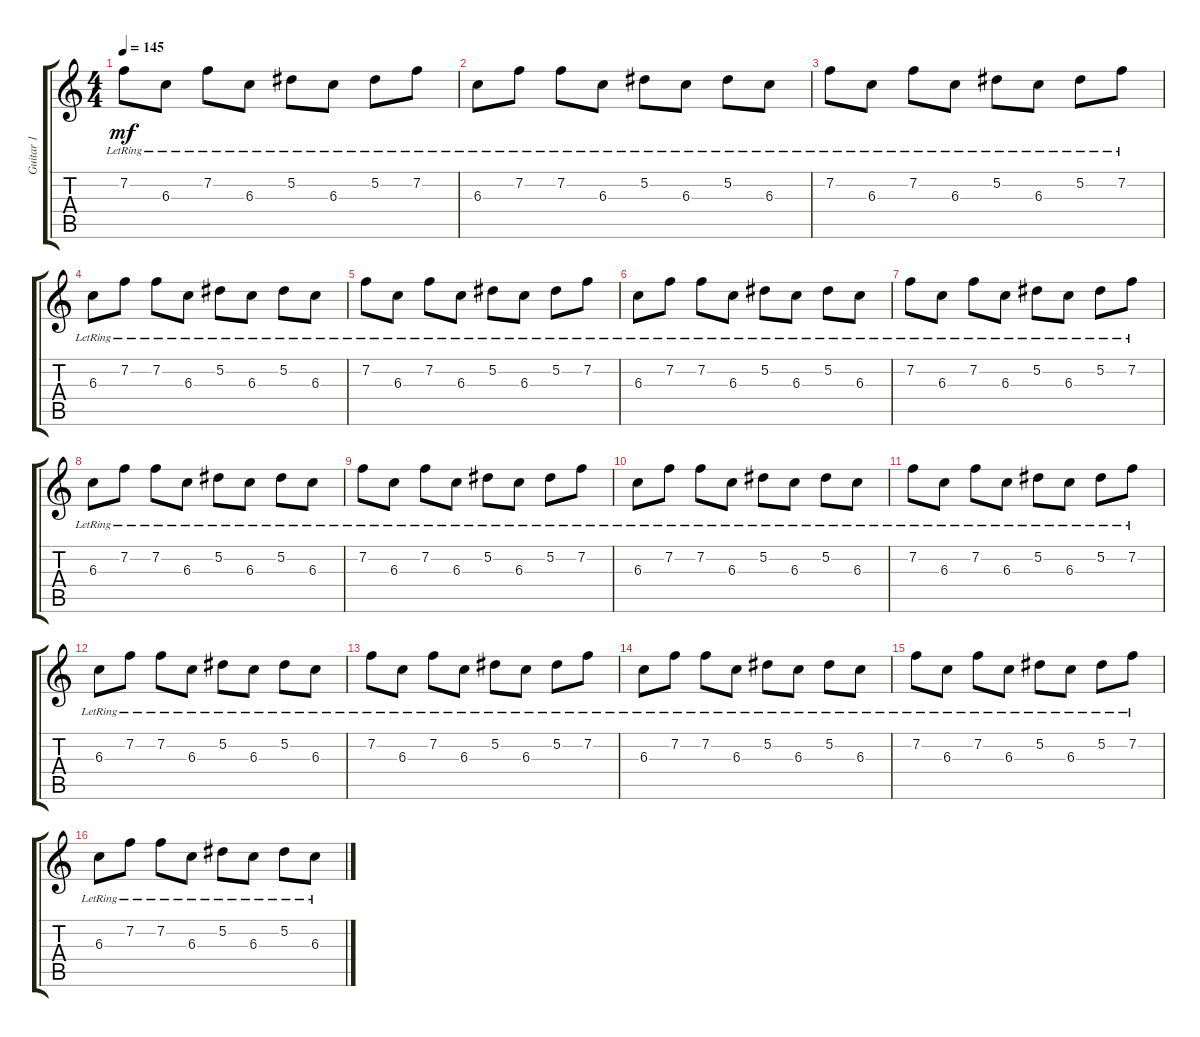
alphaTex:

\track ("Guitar 1" "Guitar 1") {instrument overdrivenguitar}
\staff {score tabs}
\tuning (Eb4 Bb3 Gb3 Db3 Ab2 Eb2) {hide}
\ts (4 4)
\tempo 145
\clef g2
\ks c
7.2{lr}.8{dy mf instrument overdrivenguitar} 6.3{lr}.8 7.2{lr}.8 6.3{lr}.8 5.2{lr}.8 6.3{lr}.8 5.2{lr}.8 7.2{lr}.8 |
6.3{lr}.8 7.2{lr}.8 7.2{lr}.8 6.3{lr}.8 5.2{lr}.8 6.3{lr}.8 5.2{lr}.8 6.3{lr}.8 |
7.2{lr}.8 6.3{lr}.8 7.2{lr}.8 6.3{lr}.8 5.2{lr}.8 6.3{lr}.8 5.2{lr}.8 7.2{lr}.8 |
6.3{lr}.8 7.2{lr}.8 7.2{lr}.8 6.3{lr}.8 5.2{lr}.8 6.3{lr}.8 5.2{lr}.8 6.3{lr}.8 |
7.2{lr}.8 6.3{lr}.8 7.2{lr}.8 6.3{lr}.8 5.2{lr}.8 6.3{lr}.8 5.2{lr}.8 7.2{lr}.8 |
6.3{lr}.8 7.2{lr}.8 7.2{lr}.8 6.3{lr}.8 5.2{lr}.8 6.3{lr}.8 5.2{lr}.8 6.3{lr}.8 |
7.2{lr}.8 6.3{lr}.8 7.2{lr}.8 6.3{lr}.8 5.2{lr}.8 6.3{lr}.8 5.2{lr}.8 7.2{lr}.8 |
6.3{lr}.8 7.2{lr}.8 7.2{lr}.8 6.3{lr}.8 5.2{lr}.8 6.3{lr}.8 5.2{lr}.8 6.3{lr}.8 |
7.2{lr}.8 6.3{lr}.8 7.2{lr}.8 6.3{lr}.8 5.2{lr}.8 6.3{lr}.8 5.2{lr}.8 7.2{lr}.8 |
6.3{lr}.8 7.2{lr}.8 7.2{lr}.8 6.3{lr}.8 5.2{lr}.8 6.3{lr}.8 5.2{lr}.8 6.3{lr}.8 |
7.2{lr}.8 6.3{lr}.8 7.2{lr}.8 6.3{lr}.8 5.2{lr}.8 6.3{lr}.8 5.2{lr}.8 7.2{lr}.8 |
6.3{lr}.8 7.2{lr}.8 7.2{lr}.8 6.3{lr}.8 5.2{lr}.8 6.3{lr}.8 5.2{lr}.8 6.3{lr}.8 |
7.2{lr}.8 6.3{lr}.8 7.2{lr}.8 6.3{lr}.8 5.2{lr}.8 6.3{lr}.8 5.2{lr}.8 7.2{lr}.8 |
6.3{lr}.8 7.2{lr}.8 7.2{lr}.8 6.3{lr}.8 5.2{lr}.8 6.3{lr}.8 5.2{lr}.8 6.3{lr}.8 |
7.2{lr}.8 6.3{lr}.8 7.2{lr}.8 6.3{lr}.8 5.2{lr}.8 6.3{lr}.8 5.2{lr}.8 7.2{lr}.8 |
6.3{lr}.8 7.2{lr}.8 7.2{lr}.8 6.3{lr}.8 5.2{lr}.8 6.3{lr}.8 5.2{lr}.8 6.3{lr}.8
